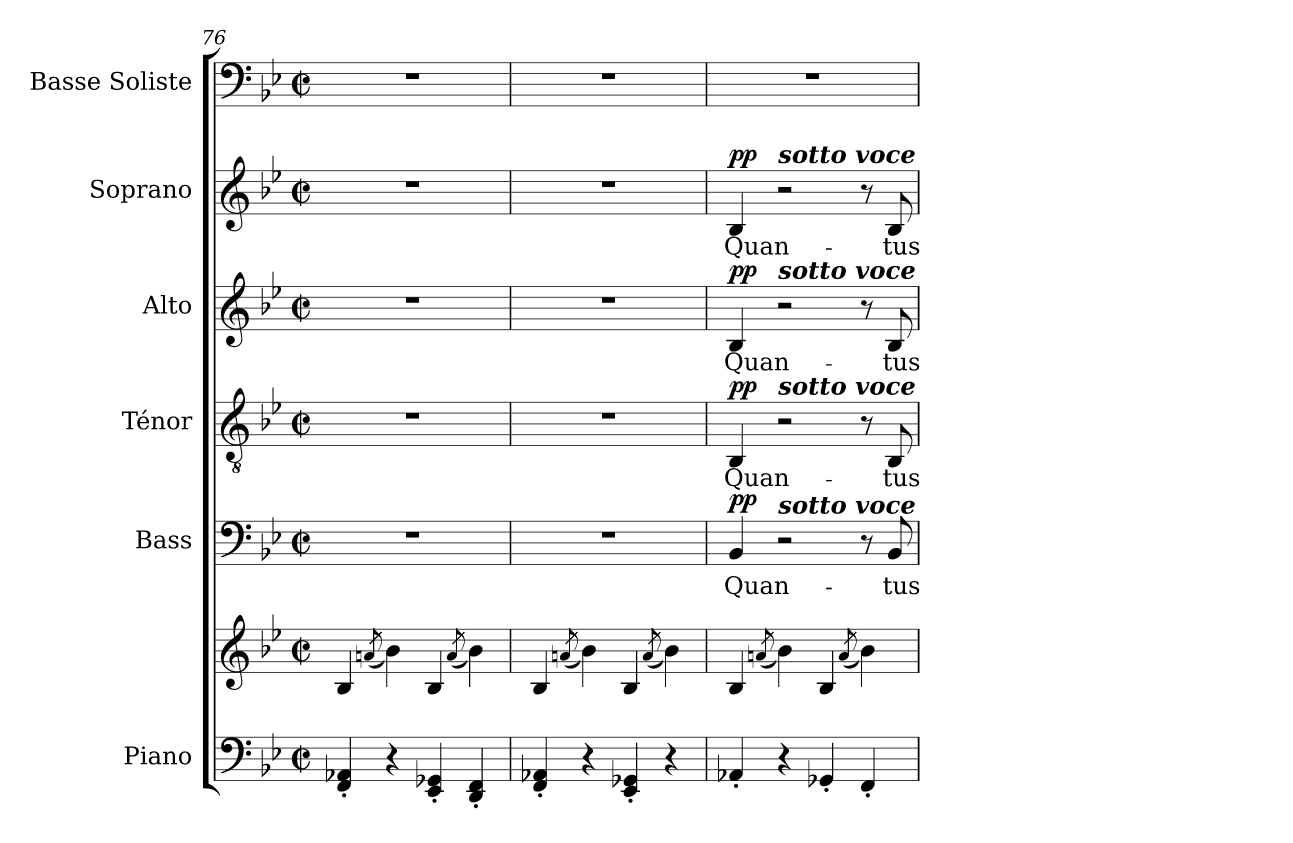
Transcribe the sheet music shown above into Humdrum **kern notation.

**kern	**kern	**kern	**text	**dynam	**kern	**text	**dynam	**kern	**text	**dynam	**kern	**text	**dynam	**kern
*part6	*part6	*part5	*part5	*part5	*part4	*part4	*part4	*part3	*part3	*part3	*part2	*part2	*part2	*part1
*staff7	*staff6	*staff5	*staff5	*staff5	*staff4	*staff4	*staff4	*staff3	*staff3	*staff3	*staff2	*staff2	*staff2	*staff1
*I"Piano	*	*I"Bass	*	*	*I"Ténor	*	*	*I"Alto	*	*	*I"Soprano	*	*	*I"Basse Soliste
*I'Pia.	*	*I'B.	*	*	*I'T.	*	*	*I'A.	*	*	*I'S.	*	*	*I'Basse Soliste
*clefF4	*clefG2	*clefF4	*	*	*clefGv2	*	*	*clefG2	*	*	*clefG2	*	*	*clefF4
*k[b-e-]	*k[b-e-]	*k[b-e-]	*	*	*k[b-e-]	*	*	*k[b-e-]	*	*	*k[b-e-]	*	*	*k[b-e-]
*M2/2	*M2/2	*M2/2	*	*	*M2/2	*	*	*M2/2	*	*	*M2/2	*	*	*M2/2
*met(c|)	*met(c|)	*met(c|)	*	*	*met(c|)	*	*	*met(c|)	*	*	*met(c|)	*	*	*met(c|)
=76	=76	=76	=76	=76	=76	=76	=76	=76	=76	=76	=76	=76	=76	=76
4FF/' 4AA-X/'	4B-/	1r	.	.	1r	.	.	1r	.	.	1r	.	.	1r
.	(8qan/	.	.	.	.	.	.	.	.	.	.	.	.	.
4r	4b-\)	.	.	.	.	.	.	.	.	.	.	.	.	.
4EE-/' 4GG-X/'	4B-/	.	.	.	.	.	.	.	.	.	.	.	.	.
.	(8qa/	.	.	.	.	.	.	.	.	.	.	.	.	.
4DD/' 4FF/'	4b-\)	.	.	.	.	.	.	.	.	.	.	.	.	.
=77	=77	=77	=77	=77	=77	=77	=77	=77	=77	=77	=77	=77	=77	=77
4FF/' 4AA-X/'	4B-/	1r	.	.	1r	.	.	1r	.	.	1r	.	.	1r
.	(8qan/	.	.	.	.	.	.	.	.	.	.	.	.	.
4r	4b-\)	.	.	.	.	.	.	.	.	.	.	.	.	.
4EE-/' 4GG-X/'	4B-/	.	.	.	.	.	.	.	.	.	.	.	.	.
.	(8qa/	.	.	.	.	.	.	.	.	.	.	.	.	.
4r	4b-\)	.	.	.	.	.	.	.	.	.	.	.	.	.
=78	=78	=78	=78	=78	=78	=78	=78	=78	=78	=78	=78	=78	=78	=78
!	!	!	!LO:LY:b	!LO:DY:a	!	!LO:LY:b	!LO:DY:a	!	!LO:LY:b	!LO:DY:a	!	!LO:LY:b	!LO:DY:a	!
4AA-X'/	4B-/	4BB-/	Quan-	pp	4BB-/	Quan-	pp	4B-/	Quan-	pp	4B-/	Quan-	pp	1r
.	(8qan/	.	.	.	.	.	.	.	.	.	.	.	.	.
!	!	!	!	!	!	!	!	!	!	!	!LO:TX:a:Bi:t=sotto voce	!	!	!
!	!	!	!	!	!	!	!	!LO:TX:a:Bi:t=sotto voce	!	!	!	!	!	!
!	!	!	!	!	!LO:TX:a:Bi:t=sotto voce	!	!	!	!	!	!	!	!	!
!	!	!LO:TX:a:Bi:t=sotto voce	!	!	!	!	!	!	!	!	!	!	!	!
4r	4b-\)	2r	.	.	2r	.	.	2r	.	.	2r	.	.	.
4GG-X'/	4B-/	.	.	.	.	.	.	.	.	.	.	.	.	.
.	(8qa/	.	.	.	.	.	.	.	.	.	.	.	.	.
4FF'/	4b-\)	8r	.	.	8r	.	.	8r	.	.	8r	.	.	.
!	!	!	!LO:LY:b	!	!	!LO:LY:b	!	!	!LO:LY:b	!	!	!LO:LY:b	!	!
.	.	8BB-/	-tus	.	8BB-/	-tus	.	8B-/	-tus	.	8B-/	-tus	.	.
=	=	=	=	=	=	=	=	=	=	=	=	=	=	=
*-	*-	*-	*-	*-	*-	*-	*-	*-	*-	*-	*-	*-	*-	*-
